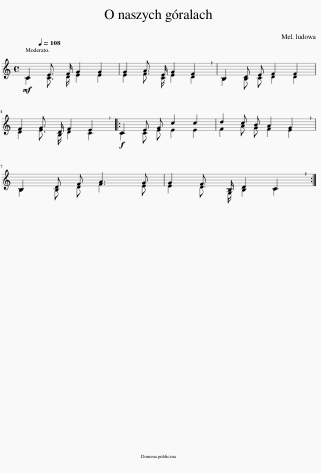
X:1
%%score ( 1 2 )
L:1/8
Q:1/4=108
M:4/4
I:linebreak $
K:C
V:1 treble
V:2 treble
V:1
!mf! C2 E3/2 F/ G2 G2 | G2 A3/2 E/ G2 !breath!F2 | B,2 D E F2 F2 |$ F2 G3/2 D/ F2 !breath!E2 |:!f! C2 E G c2 c2 | %5
 d2 c B A2 !breath!G2 |$ B,2 D F A3 G | G2 F3/2 B,/ D2 !breath!C2 :| %8
V:2
 C2 C3/2 D/ E2 E2 | E2 F3/2 C/ E2 D2 | B,2 B, C D2 D2 |$ D2 E3/2 B,/ D2 C2 |: C2 C E E2 E2 | %5
 F2 A G F2 E2 |$ B,2 B, D F3 E | E2 D3/2 G,/ B,2 C2 :| %8
